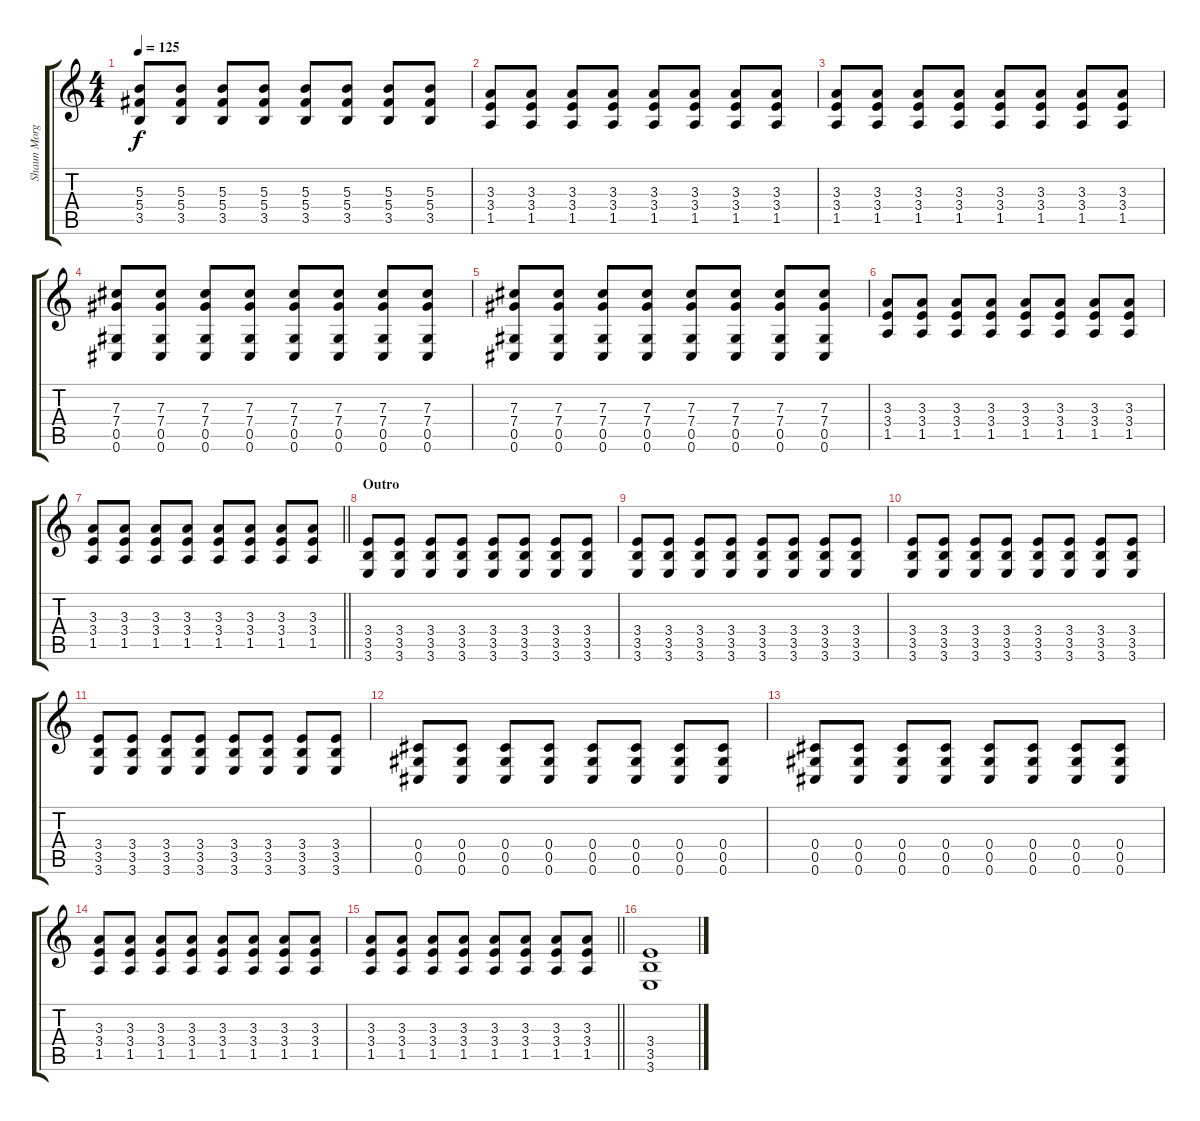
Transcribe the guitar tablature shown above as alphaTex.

\track ("Shaun Morgan - Guitar" "Shaun Morg") {instrument overdrivenguitar}
\staff {score tabs}
\tuning (Eb4 Bb3 Gb3 Db3 Ab2 Db2) {hide}
\ts (4 4)
\tempo 125
\clef g2
\ks c
(5.3 5.4 3.5).8{dy f} (5.3 5.4 3.5).8 (5.3 5.4 3.5).8 (5.3 5.4 3.5).8 (5.3 5.4 3.5).8 (5.3 5.4 3.5).8 (5.3 5.4 3.5).8 (5.3 5.4 3.5).8 |
(3.3 3.4 1.5).8 (3.3 3.4 1.5).8 (3.3 3.4 1.5).8 (3.3 3.4 1.5).8 (3.3 3.4 1.5).8 (3.3 3.4 1.5).8 (3.3 3.4 1.5).8 (3.3 3.4 1.5).8 |
(3.3 3.4 1.5).8 (3.3 3.4 1.5).8 (3.3 3.4 1.5).8 (3.3 3.4 1.5).8 (3.3 3.4 1.5).8 (3.3 3.4 1.5).8 (3.3 3.4 1.5).8 (3.3 3.4 1.5).8 |
(7.3 7.4 0.5 0.6).8 (7.3 7.4 0.5 0.6).8 (7.3 7.4 0.5 0.6).8 (7.3 7.4 0.5 0.6).8 (7.3 7.4 0.5 0.6).8 (7.3 7.4 0.5 0.6).8 (7.3 7.4 0.5 0.6).8 (7.3 7.4 0.5 0.6).8 |
(7.3 7.4 0.5 0.6).8 (7.3 7.4 0.5 0.6).8 (7.3 7.4 0.5 0.6).8 (7.3 7.4 0.5 0.6).8 (7.3 7.4 0.5 0.6).8 (7.3 7.4 0.5 0.6).8 (7.3 7.4 0.5 0.6).8 (7.3 7.4 0.5 0.6).8 |
(3.3 3.4 1.5).8 (3.3 3.4 1.5).8 (3.3 3.4 1.5).8 (3.3 3.4 1.5).8 (3.3 3.4 1.5).8 (3.3 3.4 1.5).8 (3.3 3.4 1.5).8 (3.3 3.4 1.5).8 |
\barLineRight lightlight
(3.3 3.4 1.5).8 (3.3 3.4 1.5).8 (3.3 3.4 1.5).8 (3.3 3.4 1.5).8 (3.3 3.4 1.5).8 (3.3 3.4 1.5).8 (3.3 3.4 1.5).8 (3.3 3.4 1.5).8 |
\section ("" "Outro")
(3.4 3.5 3.6).8 (3.4 3.5 3.6).8 (3.4 3.5 3.6).8 (3.4 3.5 3.6).8 (3.4 3.5 3.6).8 (3.4 3.5 3.6).8 (3.4 3.5 3.6).8 (3.4 3.5 3.6).8 |
(3.4 3.5 3.6).8 (3.4 3.5 3.6).8 (3.4 3.5 3.6).8 (3.4 3.5 3.6).8 (3.4 3.5 3.6).8 (3.4 3.5 3.6).8 (3.4 3.5 3.6).8 (3.4 3.5 3.6).8 |
(3.4 3.5 3.6).8 (3.4 3.5 3.6).8 (3.4 3.5 3.6).8 (3.4 3.5 3.6).8 (3.4 3.5 3.6).8 (3.4 3.5 3.6).8 (3.4 3.5 3.6).8 (3.4 3.5 3.6).8 |
(3.4 3.5 3.6).8 (3.4 3.5 3.6).8 (3.4 3.5 3.6).8 (3.4 3.5 3.6).8 (3.4 3.5 3.6).8 (3.4 3.5 3.6).8 (3.4 3.5 3.6).8 (3.4 3.5 3.6).8 |
(0.4 0.5 0.6).8 (0.4 0.5 0.6).8 (0.4 0.5 0.6).8 (0.4 0.5 0.6).8 (0.4 0.5 0.6).8 (0.4 0.5 0.6).8 (0.4 0.5 0.6).8 (0.4 0.5 0.6).8 |
(0.4 0.5 0.6).8 (0.4 0.5 0.6).8 (0.4 0.5 0.6).8 (0.4 0.5 0.6).8 (0.4 0.5 0.6).8 (0.4 0.5 0.6).8 (0.4 0.5 0.6).8 (0.4 0.5 0.6).8 |
(3.3 3.4 1.5).8 (3.3 3.4 1.5).8 (3.3 3.4 1.5).8 (3.3 3.4 1.5).8 (3.3 3.4 1.5).8 (3.3 3.4 1.5).8 (3.3 3.4 1.5).8 (3.3 3.4 1.5).8 |
\barLineRight lightlight
(3.3 3.4 1.5).8 (3.3 3.4 1.5).8 (3.3 3.4 1.5).8 (3.3 3.4 1.5).8 (3.3 3.4 1.5).8 (3.3 3.4 1.5).8 (3.3 3.4 1.5).8 (3.3 3.4 1.5).8 |
(3.4 3.5 3.6).1
